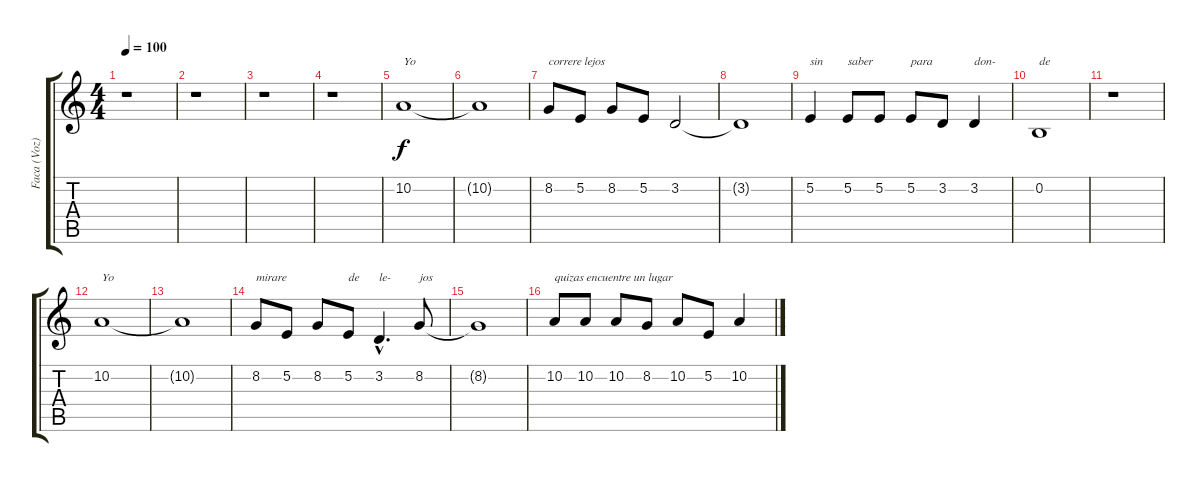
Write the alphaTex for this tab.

\track ("Faca (Voz)" "Faca (Voz)") {instrument baritonesax}
\staff {score tabs}
\tuning (E4 B3 G3 D3 A2 E2) {hide}
\ts (4 4)
\tempo 100
\clef g2
\ks c
r.1{dy f instrument baritonesax} |
r.1 |
r.1 |
r.1 |
10.2.1{txt "Yo"} |
10.2{t}.1 |
8.2.8{txt "correre lejos"} 5.2.8 8.2.8 5.2.8 3.2.2 |
3.2{t}.1 |
5.2.4{txt "sin"} 5.2.8{txt "saber"} 5.2.8 5.2.8{txt "para"} 3.2.8 3.2.4{txt "don-"} |
0.2.1{txt "de"} |
r.1 |
10.2.1{txt "Yo"} |
10.2{t}.1 |
8.2.8{txt "mirare"} 5.2.8 8.2.8 5.2.8{txt "de"} 3.2{hac}.4{d txt "le-"} 8.2.8{txt "jos"} |
8.2{t}.1 |
10.2.8{txt "quizas encuentre un lugar"} 10.2.8 10.2.8 8.2.8 10.2.8 5.2.8 10.2.4
